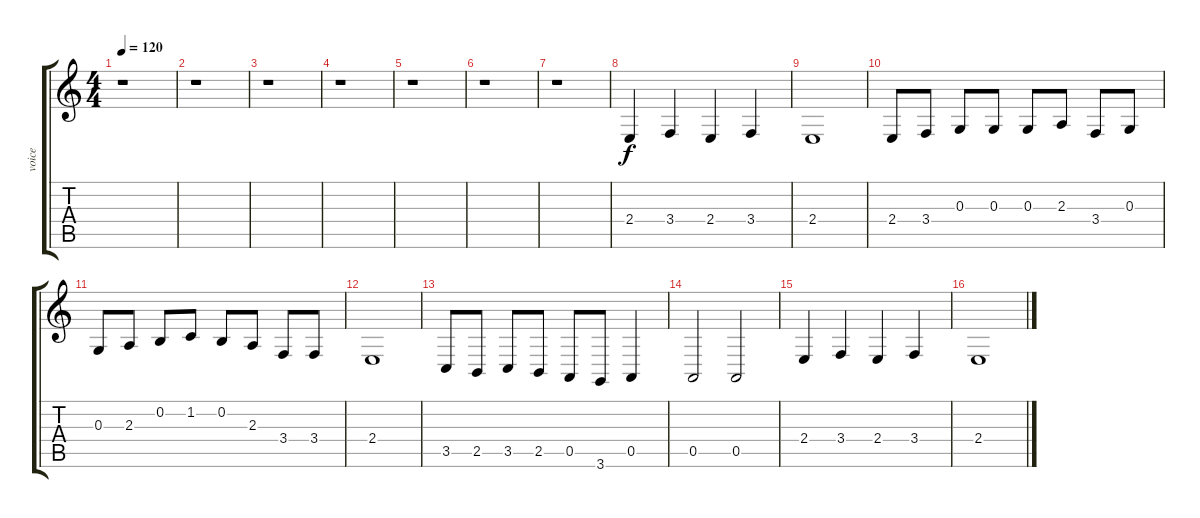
\track ("voice" "voice") {instrument synthstrings2}
\staff {score tabs}
\tuning (E4 B3 G3 D3 A2 E2) {hide}
\ts (4 4)
\tempo 120
\clef g2
\ks c
r.1{dy f} |
r.1 |
r.1 |
r.1 |
r.1 |
r.1 |
r.1 |
2.4.4 3.4.4 2.4.4 3.4.4 |
2.4.1 |
2.4.8 3.4.8 0.3.8 0.3.8 0.3.8 2.3.8 3.4.8 0.3.8 |
0.3.8 2.3.8 0.2.8 1.2.8 0.2.8 2.3.8 3.4.8 3.4.8 |
2.4.1 |
3.5.8 2.5.8 3.5.8 2.5.8 0.5.8 3.6.8 0.5.4 |
0.5.2 0.5.2 |
2.4.4 3.4.4 2.4.4 3.4.4 |
2.4.1
